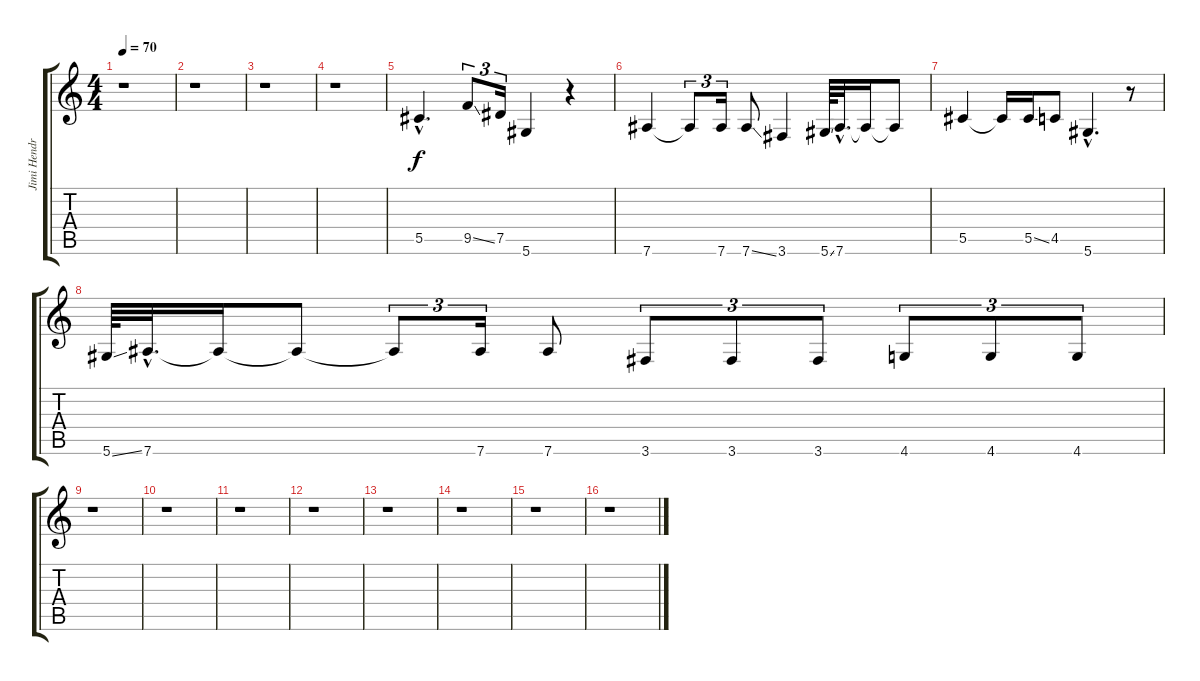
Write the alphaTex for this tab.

\track ("Jimi Hendrix Overdub" "Jimi Hendr") {instrument electricguitarjazz}
\staff {score tabs}
\tuning (Eb4 Bb3 Gb3 Db3 Ab2 Eb2) {hide}
\ts (4 4)
\tempo 70
\clef g2
\ks c
r.1{dy f instrument electricguitarjazz} |
r.1 |
r.1 |
r.1 |
5.5{hac}.4{d} 9.5{ss}.8{tu (3 2)} 7.5.16{tu (3 2)} 5.6.4 r.4 |
7.6.4 7.6{t}.8{tu (3 2)} 7.6.16{tu (3 2)} 7.6{ss}.8 3.6.4 5.6{ss}.64 7.6{hac}.32{d} 7.6{t}.16 7.6{t}.8 |
5.5.4 5.5{t}.16 5.5{ss}.16 4.5.8 5.6{hac}.4{d} r.8 |
5.6{ss}.64 7.6{hac}.32{d} 7.6{t}.16 7.6{t}.8 7.6{t}.8{tu (3 2)} 7.6.16{tu (3 2)} 7.6.8 3.6.8{tu (3 2)} 3.6.8{tu (3 2)} 3.6.8{tu (3 2)} 4.6.8{tu (3 2)} 4.6.8{tu (3 2)} 4.6.8{tu (3 2)} |
r.1 |
r.1 |
r.1 |
r.1 |
r.1 |
r.1 |
r.1 |
r.1
